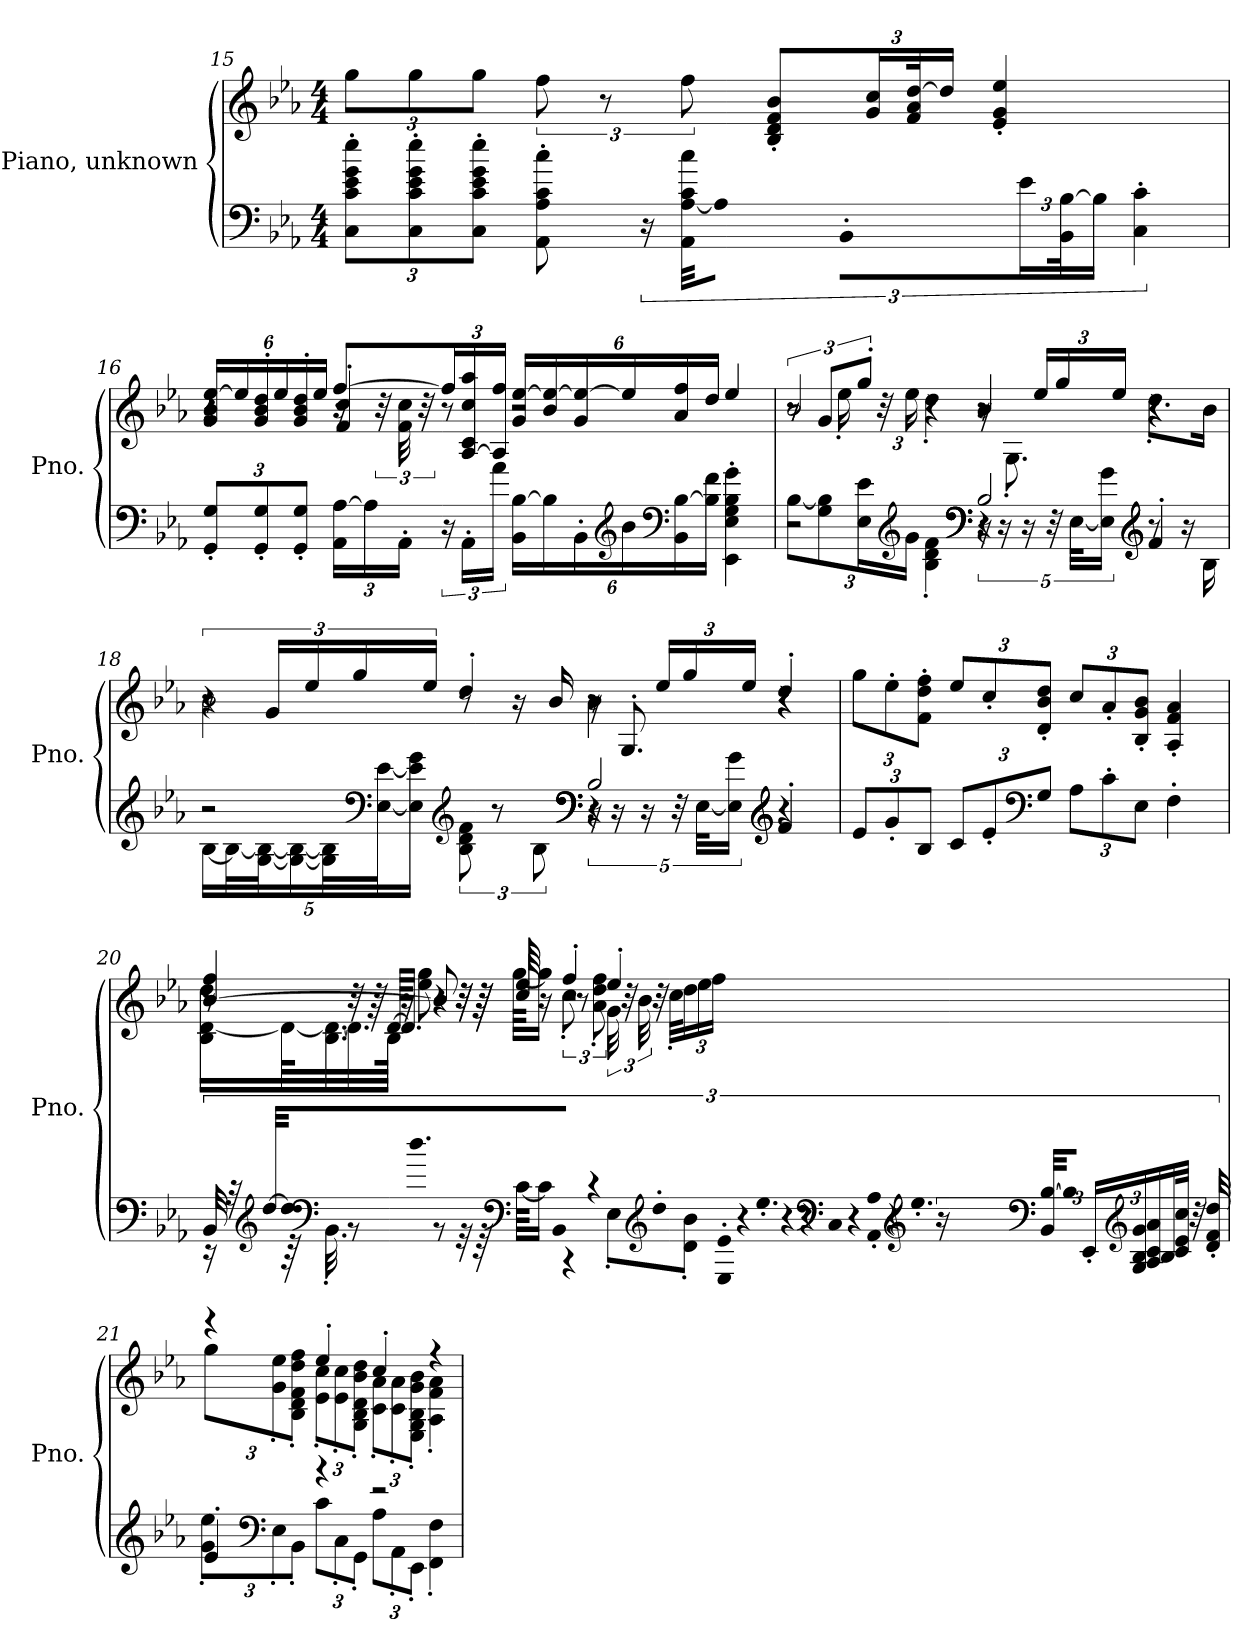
**kern	**kern
*part1	*part1
*staff2	*staff1
*I"Piano, unknown	*
*I'Pno.	*
!!LO:LB:g=z
*clefF4	*clefG2
*k[b-e-a-]	*k[b-e-a-]
*M4/4	*M4/4
*Xbrackettup	*Xbrackettup
=15	=15
12C\' 12c\' 12e-\' 12g\' 12ee-\'L	12gg\L
12C\' 12c\' 12e-\' 12g\' 12ee-\'	12gg\
12C\' 12c\' 12e-\' 12g\' 12ee-\'J	12gg\J
*	*brackettup
8AA-\' 8A-\' 8c\' 8cc\'	12ff\
.	12r
*brackettup	*
24r	.
48AA-\ [48A-\ 48c\ 48cc\KLL	12ff\
16A-\JJ]	.
8BB-'\L	8B-/' 8d/' 8f/' 8b-/'L
*Xbrackettup	*Xbrackettup
24e-\L	24g/ 24cc/L
48BB-\ [48B-\K	48f/ 48a-/ [48dd/K
16B-\JJ]	16dd/JJ]
4C\' 4c\'	4e-/' 4g/' 4ee-/'
=16	=16
*	*^
*	*	*^
12GG/' 12G/'L	24g/ 24b-/ [24ee-/LL	4r	4r
.	24ee-/]	.	.
12GG/' 12G/'	24g/' 24b-/' 24dd/'	.	.
.	24ee-/	.	.
12GG/' 12G/'J	24g/' 24b-/' 24dd/'	.	.
.	24ee-/JJ	.	.
24AA-\ [24A-\LL	[8ff/L	16r	4f/' 4cc/'
24A-\]	.	.	.
*	*	*brackettup	*
.	.	48r	.
24AA-'\JJ	.	48f\ 48cc\	.
.	.	48r	.
*brackettup	*Xbrackettup	*	*
24r	24ff/L]	8r	.
24AA-'\LL	[24A-/ 24c/ 24cc/ 24aa-/	.	.
24a-\JJ	24A-/] 24ff/JJ	.	.
*Xbrackettup	*	*	*
24BB-\ [24B-\LL	24g/ [24ee-/LL	2r	2r
24B-\]	24b-/ 24ee-/_	.	.
24BB-'\	24g/ 24ee-/_	.	.
*clefG2	*	*	*
24b-\	24ee-/]	.	.
*clefF4	*	*	*
24BB-\ [24B-\	24a-/ 24ff/	.	.
24B-\] 24f\JJ	24dd/JJ	.	.
4EE-\' 4E-\' 4G\' 4B-\' 4g\'	4ee-/	.	.
!!LO:LB:g=z	!!	!!
=17	=17	=17	=17
*^	*	*	*
*	*^	*	*	*
*	*	*	*brackettup	*	*
2r	[12B-\L	2r	12r	8r	2b-/
.	12G\ 12B-\]	.	12g/L	.	.
.	.	.	.	16ee-'\	.
.	24E-\ 24e-\L	.	12gg'/J	.	.
.	.	.	.	48r	.
*clefG2	*	*	*	*	*
.	24g\JJ	.	.	24ee-\	.
.	4B-\' 4d\' 4f\'	.	4r	4dd'\	.
*clefF4	*	*	*	*	*
*	*brackettup	*	*	*	*
4r	20r	2B-/	8r	16r	4b-/
.	20r	.	.	.	.
.	.	.	.	8.G'\	.
.	20r	.	.	.	.
*	*	*	*Xbrackettup	*	*
.	.	.	24ee-/LL	.	.
.	40r	.	.	.	.
.	.	.	24gg/	.	.
.	[40E-\KLL	.	.	.	.
.	20E-\] 20g\JJ	.	.	.	.
.	.	.	24ee-/JJ	.	.
*clefG2	*	*	*	*	*
4f'/	8r	.	4r	8.dd'\L	4r
.	16r	.	.	.	.
.	16B-\	.	.	16b-\Jk	.
!!LO:LB:g=z	!!	!!
=18	=18	=18	=18	=18	=18
*	*Xbrackettup	*	*brackettup	*	*
2r	[20B-\LL	2r	12r	2b-\	4r
.	40B-\L_	.	.	.	.
.	[40G\ 40B-\_J	.	.	.	.
.	.	.	24g/LL	.	.
.	20G\_ 20B-\_	.	.	.	.
.	.	.	24ee-/	.	.
.	40G\] 40B-\]L	.	.	.	.
.	.	.	24gg/	.	.
*clefF4	*	*	*	*	*
.	[40E-\ [40e-\J	.	.	.	.
.	20E-\] 20e-\] 20g\JJ	.	.	.	.
.	.	.	24ee-/JJ	.	.
*clefG2	*	*	*	*	*
*	*brackettup	*	*	*	*
.	12B-\ 12d\ 12f\	.	8r	.	4dd'/
.	12r	.	.	.	.
.	.	.	16r	.	.
.	12B-\	.	.	.	.
.	.	.	16b-/	.	.
*clefF4	*	*	*	*	*
4r	20r	2B-/	8r	4b-\	16r
.	20r	.	.	.	.
.	.	.	.	.	8.G'/
.	20r	.	.	.	.
*	*	*	*Xbrackettup	*	*
.	.	.	24ee-/LL	.	.
.	40r	.	.	.	.
.	.	.	24gg/	.	.
.	[40E-\KLL	.	.	.	.
.	20E-\] 20g\JJ	.	.	.	.
.	.	.	24ee-/JJ	.	.
*clefG2	*	*	*	*	*
4f'/	4r	.	4dd'/	4r	4r
*v	*v	*v	*	*	*
*	*v	*v	*v
=19	=19
*Xbrackettup	*
12e-/L	12gg\L
12g'/	12ee-'\
12B-/J	12f\' 12dd\' 12ff\'J
12c/L	12ee-/L
12e-'/	12cc'/
*clefF4	*
12G/J	12d/' 12b-/' 12dd/'J
12A-\L	12cc/L
12c'\	12a-'/
12E-\J	12B-/' 12g/' 12b-/'J
4F'\	4A-/' 4f/' 4a-/'
!!LO:PB:g=z
=20	=20
*brackettup	*
*^	*^
*	*	*	*^
48BB-/	16r	[4b-/ 4ff/	16B-\ [16d\ 16dd\LL	8r
48r	.	.	.	.
*clefG2	*	*	*	*
[48dd/KLL	.	.	.	.
16dd/]	64r	.	64d\KL_	.
*clefF4	*	*	*	*
.	32.BB-'\	.	32.B-\ 32.d\_	.
32.dd/L	8r	.	32.d\]	32r
.	.	.	.	64r
64BB-/JJJk	.	.	64B-\JJJk	[64d/KKLL
32r	.	.	16r	16d/JJ]
*clefG2	*	*	*	*
32dd'/	.	.	.	.
16E-/' 16e-/'	8r	8b-/]	8ee-\' 8gg\'	4r
64r	.	.	.	.
32.ee-'/	.	.	.	.
32r	32r	32r	32r	.
64r	64r	64r	64r	.
*clefF4	*	*	*	*
64C/	[64c\KKLL	64cc/ 64ee-/	[64gg\KKLL	.
16r	16c\JJ]	16r	16gg\JJ]	.
*	*	*	*brackettup	*
16AA-/' 16A-/'	4r	4ff'/	12cc'\	2r
64r	.	.	.	.
*clefG2	*	*	*	*
32.ee-'/	.	.	.	.
.	.	.	12r	.
24r	.	.	.	.
*clefF4	*	*	*	*
48BB-/ [48B-/KLL	.	.	12a-\' 12dd\' 12ff\'	.
16B-/JJ]	.	.	.	.
*Xbrackettup	*	*	*	*
24EE-'/LL	8E-'\L	4ee-'/	48g\	.
.	.	.	48r	.
*clefG2	*	*	*	*
24G/ 24B-/ 24g/	.	.	48b-\	.
.	.	.	32r	.
24A-/ 24c/ 24a-/	.	.	.	.
.	.	.	32cc'\KLL	.
*	*	*	*Xbrackettup	*
24B-/	8d\' 8b-\'J	.	24dd\	.
48c/ 48e-/ 48cc/JJk	.	.	24ee-\	.
32r	.	.	.	.
.	.	.	24ff\JJ	.
32d/' 32f/' 32dd/'	.	.	.	.
*	*	*	*v	*v
!!LO:LB:g=z
=21	=21	=21	=21
4e-'/	12g\' 12ee-\'L	4r	12gg\L
*clefF4	*	*	*
.	12E-'\	.	12g\' 12ee-\'
.	12BB-'\J	.	12B-\' 12d\' 12f\' 12dd\' 12ff\'J
4r	12c\L	4ee-'/	12e-\' 12cc\'L
.	12C'\	.	12e-\' 12cc\'
.	12GG'\J	.	12G\' 12B-\' 12d\' 12b-\' 12dd\'J
2r	12A-\L	4cc'/	12c\' 12a-\'L
.	12AA-'\	.	12c\' 12a-\'
.	12EE-'\J	.	12E-\' 12G\' 12B-\' 12g\' 12b-\'J
.	4FF\' 4F\'	4r	4A-\' 4f\' 4a-\'
*v	*v	*	*
*	*v	*v
=	=
*-	*-
